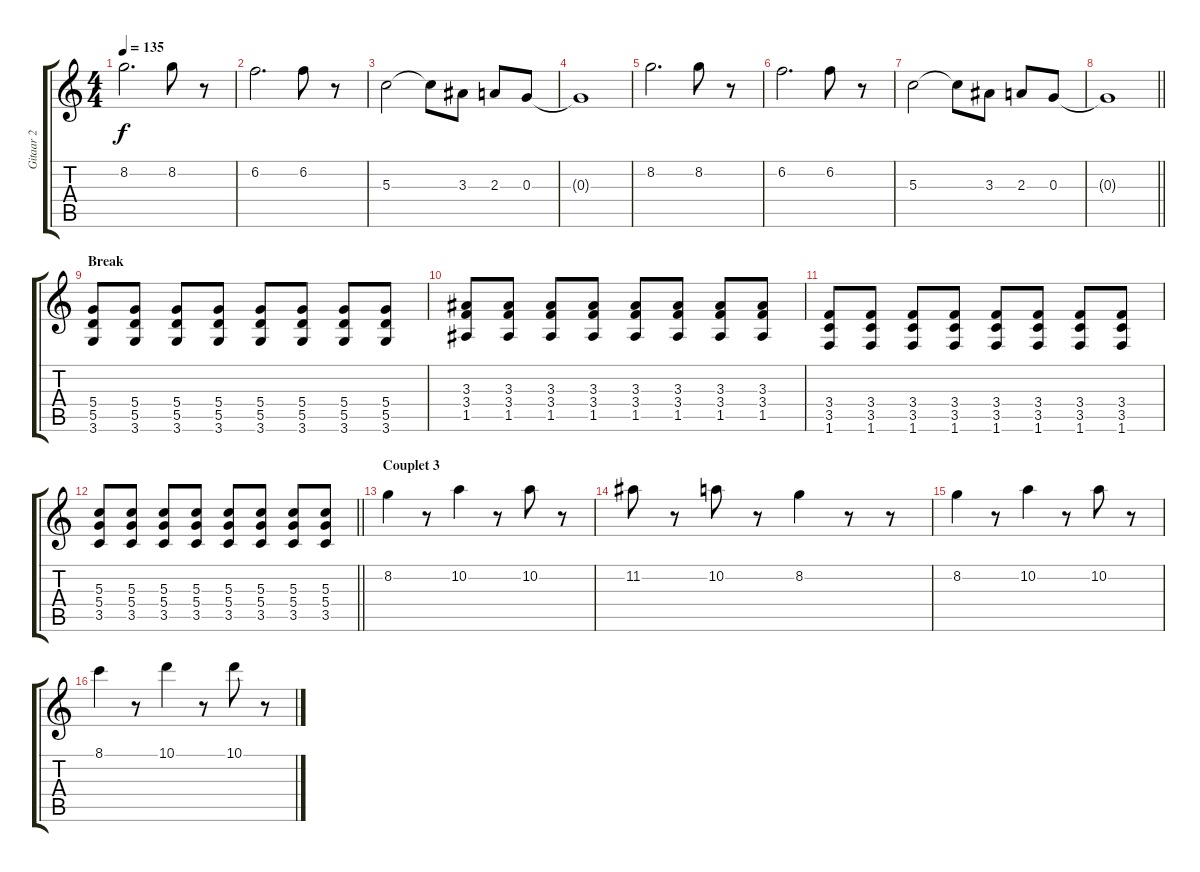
\track ("Gitaar 2" "Gitaar 2") {instrument overdrivenguitar}
\staff {score tabs}
\tuning (E4 B3 G3 D3 A2 E2) {hide}
\ts (4 4)
\tempo 135
\clef g2
\ks c
8.2.2{d dy f} 8.2.8 r.8 |
6.2.2{d} 6.2.8 r.8 |
5.3.2 5.3{t}.8 3.3.8 2.3.8 0.3.8 |
0.3{t}.1 |
8.2.2{d} 8.2.8 r.8 |
6.2.2{d} 6.2.8 r.8 |
5.3.2 5.3{t}.8 3.3.8 2.3.8 0.3.8 |
\barLineRight lightlight
0.3{t}.1 |
\section ("" "Break")
(5.4 5.5 3.6).8 (5.4 5.5 3.6).8 (5.4 5.5 3.6).8 (5.4 5.5 3.6).8 (5.4 5.5 3.6).8 (5.4 5.5 3.6).8 (5.4 5.5 3.6).8 (5.4 5.5 3.6).8 |
(3.3 3.4 1.5).8 (3.3 3.4 1.5).8 (3.3 3.4 1.5).8 (3.3 3.4 1.5).8 (3.3 3.4 1.5).8 (3.3 3.4 1.5).8 (3.3 3.4 1.5).8 (3.3 3.4 1.5).8 |
(3.4 3.5 1.6).8 (3.4 3.5 1.6).8 (3.4 3.5 1.6).8 (3.4 3.5 1.6).8 (3.4 3.5 1.6).8 (3.4 3.5 1.6).8 (3.4 3.5 1.6).8 (3.4 3.5 1.6).8 |
\barLineRight lightlight
(5.3 5.4 3.5).8 (5.3 5.4 3.5).8 (5.3 5.4 3.5).8 (5.3 5.4 3.5).8 (5.3 5.4 3.5).8 (5.3 5.4 3.5).8 (5.3 5.4 3.5).8 (5.3 5.4 3.5).8 |
\section ("" "Couplet 3")
8.2.4 r.8 10.2.4 r.8 10.2.8 r.8 |
11.2.8 r.8 10.2.8 r.8 8.2.4 r.8 r.8 |
8.2.4 r.8 10.2.4 r.8 10.2.8 r.8 |
8.1.4 r.8 10.1.4 r.8 10.1.8 r.8
